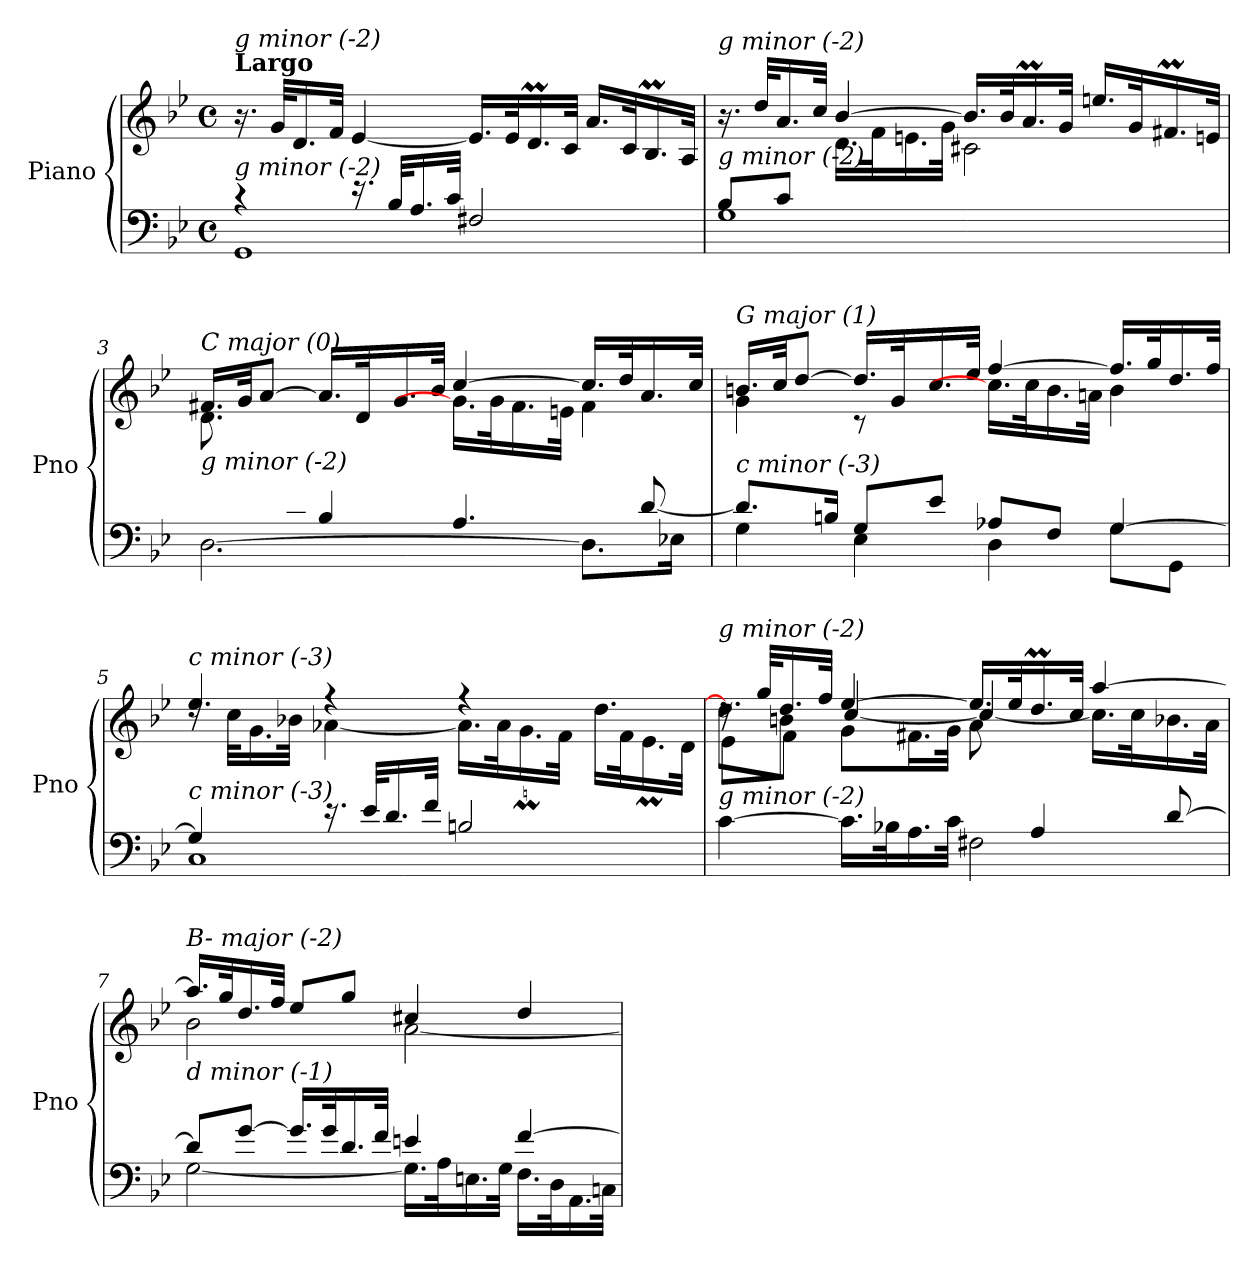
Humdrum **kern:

**kern	**kern
*part1	*part1
*staff2	*staff1
*I"Piano	*
*I'Pno	*
*clefF4	*clefG2
*k[b-e-]	*k[b-e-]
*M4/4	*M4/4
*met(c)	*met(c)
=1	=1
*^	*
!	!	!LO:TX:a:B:t=Largo
!	!	!LO:TX:i:t=g minor (-2)
!LO:TX:i:t=g minor (-2)	!	!
4r	1GG	16.r
.	.	32g/KLL
.	.	16.d/
.	.	32f/JJk
16.r	.	[4e-/
32B-/KLL	.	.
16.A/	.	.
32c/JJk	.	.
2F#X/	.	16.e-/LL]
.	.	32e-/K
.	.	16.dm/
.	.	32c/JJk
.	.	16.a/LL
.	.	32c/K
.	.	16.B-M/
.	.	32A/JJk
=2	=2	=2
*	*	*^
!	!	!LO:TX:i:t=g minor (-2)	!
!LO:TX:i:t=g minor (-2)	!	!	!
8B-/L	1G	16.r	4ryy
.	.	32dd/KLL	.
8c/J	.	16.a/	.
.	.	32cc/JJk	.
2.ryy	.	[4b-/	16.d\LL
.	.	.	32f\K
.	.	.	16.en\
.	.	.	32g\JJk
.	.	16.b-/LL]	2c#X\
.	.	32b-/K	.
.	.	16.am/	.
.	.	32g/JJk	.
.	.	16.een/LL	.
.	.	32g/K	.
.	.	16.f#Xm/	.
.	.	32en/JJk	.
!!LO:LB:g=z
=3	=3	=3	=3
*	*^	*	*^
!	!	!	!LO:TX:i:t=C major (0)	!	!
!LO:TX:i:t=g minor (-2)	!	!	!	!	!
4.ryy	8.ryy	[2.D\	16.f#X/LL	4.ryy	8.d\L
.	.	.	32g/JK	.	.
.	.	.	[8a/J	.	.
.	16cn/Jk	.	.	.	2ryy
.	4B-/	.	16.a/LL]	.	.
.	.	.	32d/K	.	.
2ryy	.	.	16.g/	[8g\yy	.
.	.	.	32b-/JJk	.	.
.	4.A/	.	[4cc/	16.g\LL]	.
.	.	.	.	32g\K	.
.	.	.	.	16.f#\	.
.	.	.	.	.	4ryy
.	.	.	.	32en\JJk	.
.	.	8.D\L]	16.cc/LL]	4f#\	.
.	.	.	32dd/K	.	.
8ryy	[8d/	.	16.a/	.	.
.	.	16E-X\Jk	.	.	16ryy
.	.	.	32cc/JJk	.	.
*	*v	*v	*	*	*
*	*	*	*v	*v
=4	=4	=4	=4
!	!	!LO:TX:i:t=G major (1)	!
!LO:TX:i:t=c minor (-3)	!	!	!
8.d/L]	4G\	16.bn/LL	4g\
.	.	32cc/JK	.
.	.	[8dd/J	.
16Bn/Jk	.	.	.
8G/L	4E-\	16.dd/LL]	8r
.	.	32g/K	.
8e-/J	.	16.cc/	[8cc\yy
.	.	32ee-/JJk	.
8A-X/L	4D\	[4ff/	16.cc\LL]
.	.	.	32cc\K
8F/J	.	.	16.b\
.	.	.	32an\JJk
[4G/	8G\L	16.ff/LL]	4b\
.	.	32gg/K	.
.	8GG\J	16.dd/	.
.	.	32ff/JJk	.
!!LO:LB:g=z	!!
=5	=5	=5	=5
!	!	!LO:TX:i:t=c minor (-3)	!
!LO:TX:i:t=c minor (-3)	!	!	!
4G/]	1C	4ee-/	16.rdd
.	.	.	32cc\KLL
.	.	.	16.g\
.	.	.	32b-X\JJk
16.r	.	4r	[4a-X\
32e-/KLL	.	.	.
16.d/	.	.	.
32f/JJk	.	.	.
2Bn/	.	4r	16.a-\LL]
.	.	.	32a-\K
.	.	.	16.gM\
.	.	.	32f\JJk
.	.	[4dd/yy	16.dd\LL
.	.	.	32f\K
.	.	.	16.e-M\
.	.	.	32d\JJk
=6	=6	=6	=6
*	*^	*^	*^
!	!	!	!LO:TX:i:t=g minor (-2)	!	!	!
!LO:TX:i:t=g minor (-2)	!	!	!	!	!	!
2ryy	[4c\	2ryy	16.rdd	8dd\L]	8e-\L	2ryy
.	.	.	32gg/KLL	.	.	.
.	.	.	16.dd/	8bn\J	8f\J	.
.	.	.	32ff/JJk	.	.	.
.	16.c\LL]	.	[4ee-/	[4cc/	8g\L	.
.	32B-X\K	.	.	.	.	.
.	16.A\	.	.	.	16.f#X\L	.
.	32c\JJk	.	.	.	32g\JJk	.
8ryy	2F#X\	8ryy	16.ee-/LL]	4cc/_	8a\	8ryy
.	.	.	32ee-/K	.	.	.
4.ryy	.	4A/	16.ddm/	.	4.ryy	4.ryy
.	.	.	32cc/JJk	.	.	.
.	.	.	[4aa/	16.cc\LL]	.	.
.	.	.	.	32cc\K	.	.
.	.	[8d/	.	16.b-X\	.	.
.	.	.	.	32a\JJk	.	.
*	*v	*v	*	*	*	*
*	*	*	*v	*v	*v
!!LO:LB:g=z
=7	=7	=7	=7
!	!	!LO:TX:i:t=B- major (-2)	!
!LO:TX:i:t=d minor (-1)	!	!	!
8d/L]	[2G\	16.aa/LL]	2b-\
.	.	32gg/K	.
[8g/J	.	16.dd/	.
.	.	32ff/JJk	.
16.g/LL]	.	8ee-/L	.
32g/K	.	.	.
16.d/	.	8gg/J	.
32f/JJk	.	.	.
4en/	16.G\LL]	4cc#X/	[2a\
.	32A\K	.	.
.	16.En\	.	.
.	32G\JJk	.	.
[4f/	16.F\LL	4dd/	.
.	32D\K	.	.
.	16.AA\	.	.
.	32Cn\JJk	.	.
*v	*v	*	*
*	*v	*v
=	=
*-	*-
